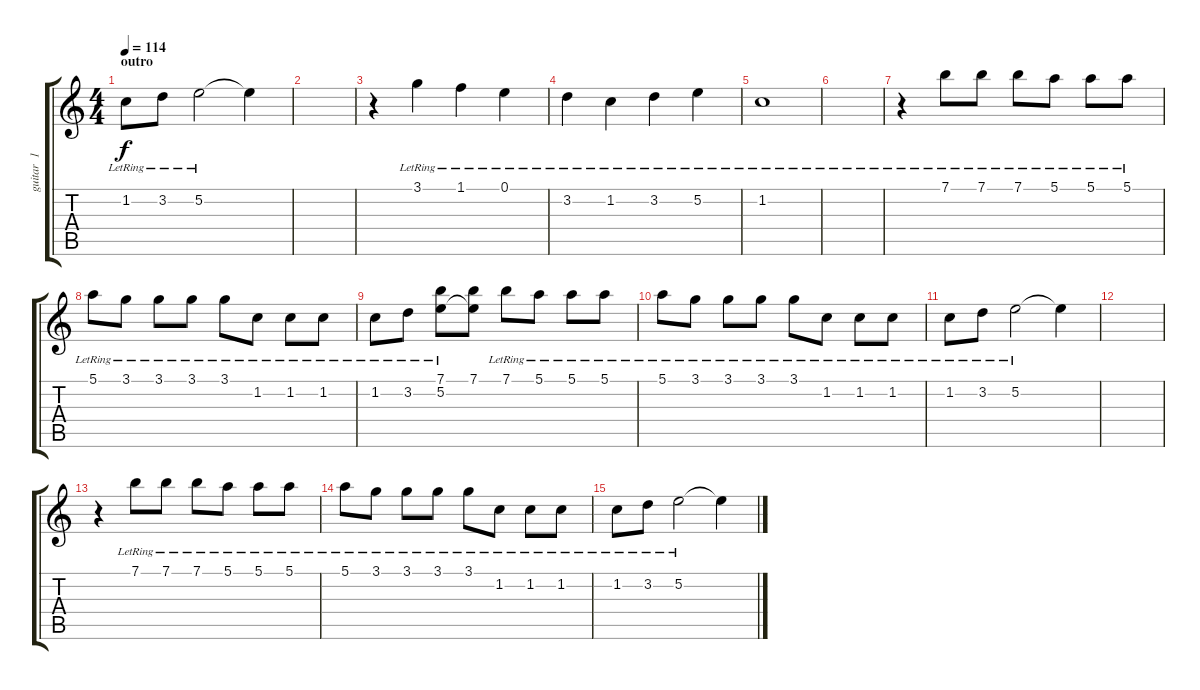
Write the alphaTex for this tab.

\track ("guitar  1" "guitar  1") {instrument electricguitarjazz}
\staff {score tabs}
\tuning (E4 B3 G3 D3 A2 E2) {hide}
\ts (4 4)
\section ("" "outro")
\tempo 114
\clef g2
\ks c
1.2{lr}.8{dy f} 3.2{lr}.8 5.2{lr}.2 5.2{t}.4 |
|
r.4 3.1{lr}.4 1.1{lr}.4 0.1{lr}.4 |
3.2{lr}.4 1.2{lr}.4 3.2{lr}.4 5.2{lr}.4 |
1.2{lr}.1 |
|
r.4 7.1{lr}.8 7.1{lr}.8 7.1{lr}.8 5.1{lr}.8 5.1{lr}.8 5.1{lr}.8 |
5.1{lr}.8 3.1{lr}.8 3.1{lr}.8 3.1{lr}.8 3.1{lr}.8 1.2{lr}.8 1.2{lr}.8 1.2{lr}.8 |
1.2{lr}.8 3.2{lr}.8 (7.1 5.2{lr}).8 (7.1 5.2{t}).8 7.1{lr}.8 5.1{lr}.8 5.1{lr}.8 5.1{lr}.8 |
5.1{lr}.8 3.1{lr}.8 3.1{lr}.8 3.1{lr}.8 3.1{lr}.8 1.2{lr}.8 1.2{lr}.8 1.2{lr}.8 |
1.2{lr}.8 3.2{lr}.8 5.2{lr}.2 5.2{t}.4 |
|
r.4 7.1{lr}.8 7.1{lr}.8 7.1{lr}.8 5.1{lr}.8 5.1{lr}.8 5.1{lr}.8 |
5.1{lr}.8 3.1{lr}.8 3.1{lr}.8 3.1{lr}.8 3.1{lr}.8 1.2{lr}.8 1.2{lr}.8 1.2{lr}.8 |
1.2{lr}.8 3.2{lr}.8 5.2{lr}.2 5.2{t}.4
